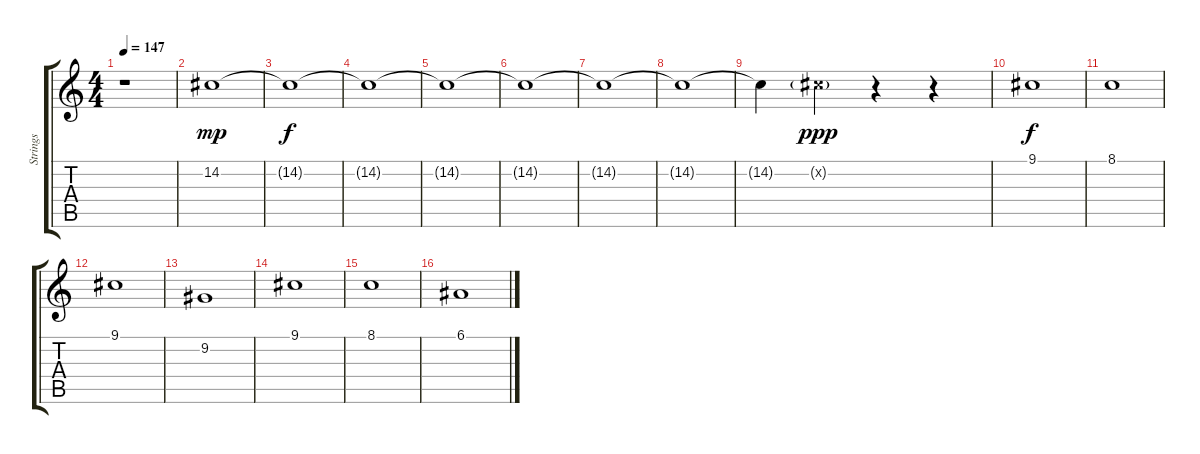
\track ("Strings" "Strings") {instrument stringensemble1}
\staff {score tabs}
\tuning (E4 B3 G3 D3 A2 D2) {hide}
\ts (4 4)
\tempo 147
\clef g2
\ks c
r.1{dy ppp} |
14.2.1{dy mp} |
14.2{t}.1{dy f} |
14.2{t}.1 |
14.2{t}.1 |
14.2{t}.1 |
14.2{t}.1 |
14.2{t}.1 |
14.2{t}.4 14.2{g x}.4{dy ppp} r.4 r.4 |
9.1.1{dy f} |
8.1.1 |
9.1.1 |
9.2.1 |
9.1.1 |
8.1.1 |
6.1.1
